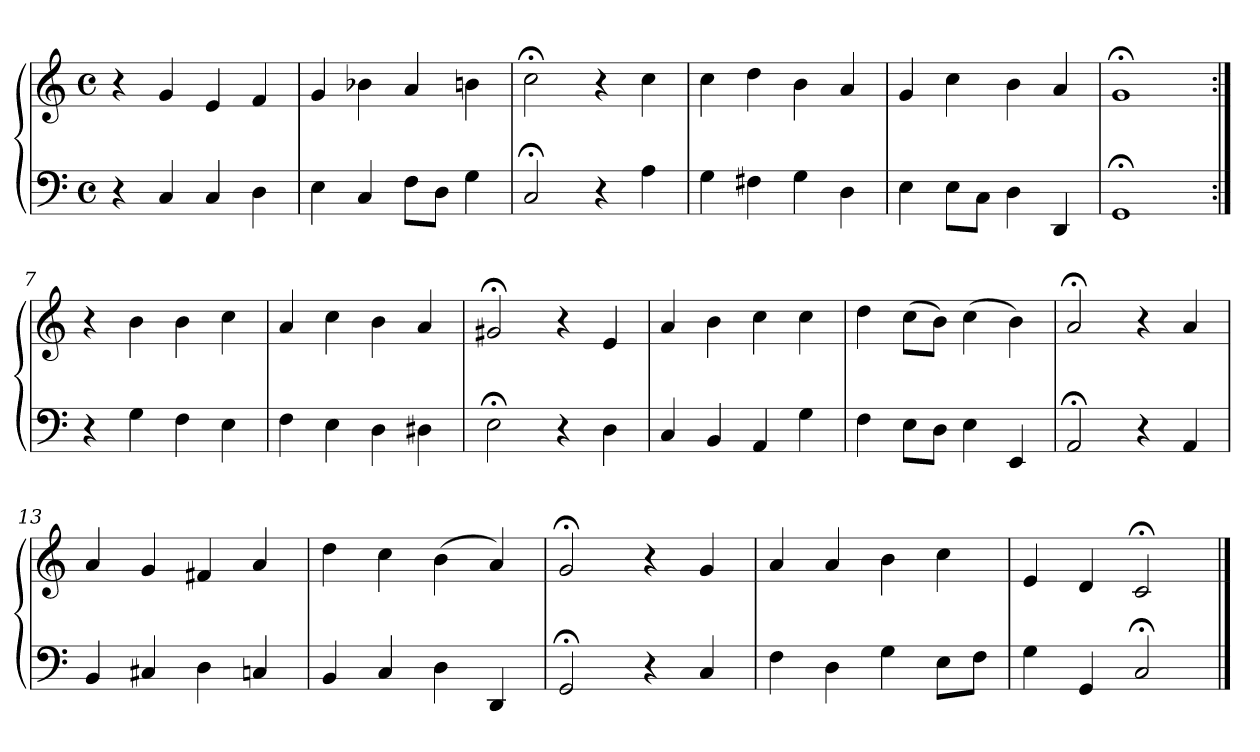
**kern	**kern
*part1	*part1
*staff2	*staff1
*clefF4	*clefG2
*M4/4	*M4/4
*met(c)	*met(c)
=1	=1
4r	4r
4C	4g
4C	4e
4D	4f
=2	=2
4E	4g
4C	4b-X
8FL	4a
8DJ	.
4G	4bn
=3	=3
2C;<	2cc;<
4r	4r
4A	4cc
=4	=4
4G	4cc
4F#X	4dd
4G	4b
4D	4a
=5	=5
4E	4g
8EL	4cc
8CJ	.
4D	4b
4DD	4a
=6	=6
1GG;<	1g;<
=7:|!	=7:|!
4r	4r
4G	4b
4F	4b
4E	4cc
!!LO:LB:g=z
=8	=8
4F	4a
4E	4cc
4D	4b
4D#X	4a
=9	=9
2E;<	2g#X;<
4r	4r
4D	4e
=10	=10
4C	4a
4BB	4b
4AA	4cc
4G	4cc
=11	=11
4F	4dd
8EL	(8ccL
8DJ	8bJ)
4E	(4cc
4EE	4b)
=12	=12
2AA;<	2a;<
4r	4r
4AA	4a
=13	=13
4BB	4a
4C#X	4g
4D	4f#X
4Cn	4a
=14	=14
4BB	4dd
4C	4cc
4D	(4b
4DD	4a)
=15	=15
2GG;<	2g;<
4r	4r
4C	4g
!!LO:LB:g=z
=16	=16
4F	4a
4D	4a
4G	4b
8EL	4cc
8FJ	.
=17	=17
4G	4e
4GG	4d
2C;<	2c;<
==	==
*-	*-
